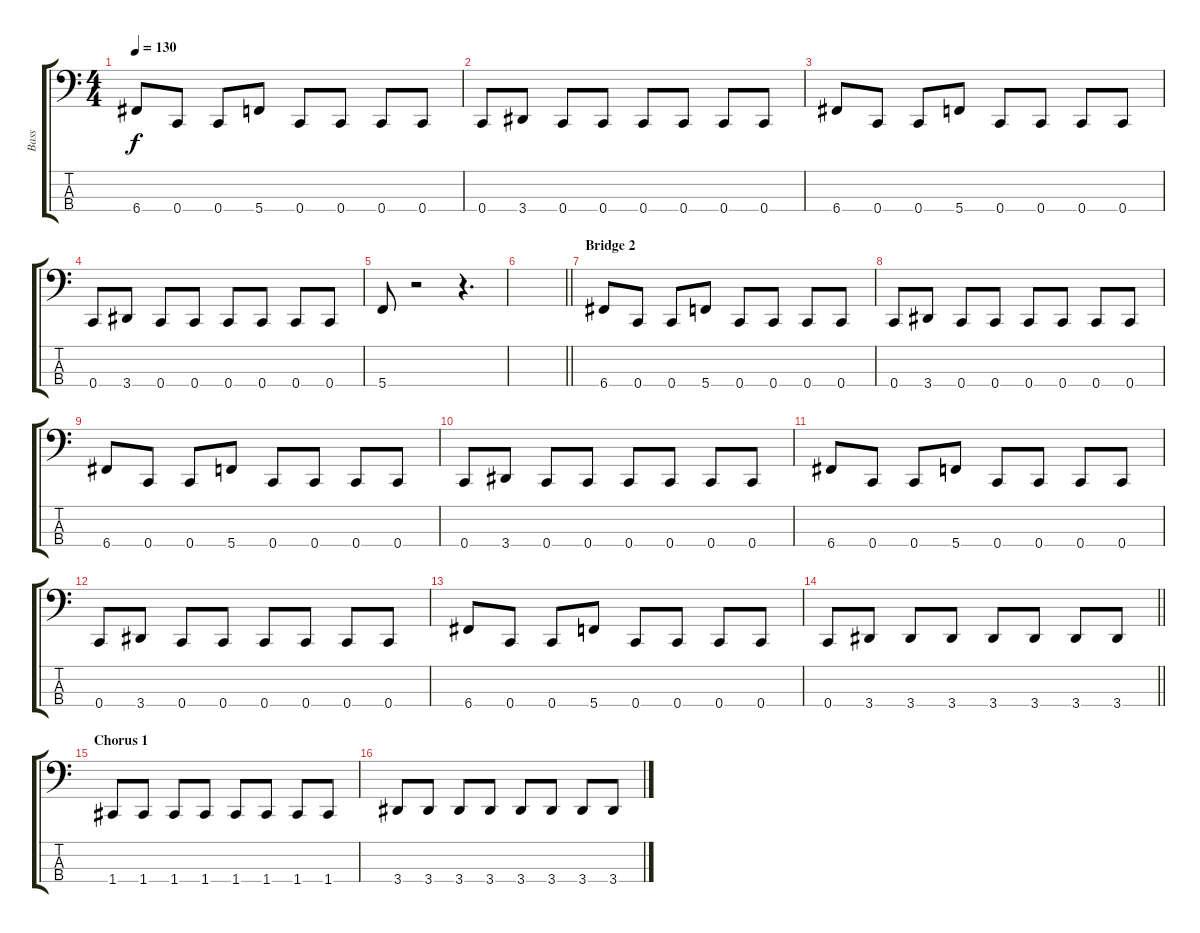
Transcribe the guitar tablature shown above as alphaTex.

\track ("Bass" "Bass") {instrument electricbassfinger}
\staff {score tabs}
\tuning (F2 C2 G1 C1) {hide}
\ts (4 4)
\tempo 130
\clef f4
\ks c
6.4.8{dy f} 0.4.8 0.4.8 5.4.8 0.4.8 0.4.8 0.4.8 0.4.8 |
0.4.8 3.4.8 0.4.8 0.4.8 0.4.8 0.4.8 0.4.8 0.4.8 |
6.4.8 0.4.8 0.4.8 5.4.8 0.4.8 0.4.8 0.4.8 0.4.8 |
0.4.8 3.4.8 0.4.8 0.4.8 0.4.8 0.4.8 0.4.8 0.4.8 |
5.4.8 r.2 r.4{d} |
\barLineRight lightlight
|
\section ("" "Bridge 2")
6.4.8 0.4.8 0.4.8 5.4.8 0.4.8 0.4.8 0.4.8 0.4.8 |
0.4.8 3.4.8 0.4.8 0.4.8 0.4.8 0.4.8 0.4.8 0.4.8 |
6.4.8 0.4.8 0.4.8 5.4.8 0.4.8 0.4.8 0.4.8 0.4.8 |
0.4.8 3.4.8 0.4.8 0.4.8 0.4.8 0.4.8 0.4.8 0.4.8 |
6.4.8 0.4.8 0.4.8 5.4.8 0.4.8 0.4.8 0.4.8 0.4.8 |
0.4.8 3.4.8 0.4.8 0.4.8 0.4.8 0.4.8 0.4.8 0.4.8 |
6.4.8 0.4.8 0.4.8 5.4.8 0.4.8 0.4.8 0.4.8 0.4.8 |
\barLineRight lightlight
0.4.8 3.4.8 3.4.8 3.4.8 3.4.8 3.4.8 3.4.8 3.4.8 |
\section ("" "Chorus 1")
1.4.8 1.4.8 1.4.8 1.4.8 1.4.8 1.4.8 1.4.8 1.4.8 |
3.4.8 3.4.8 3.4.8 3.4.8 3.4.8 3.4.8 3.4.8 3.4.8
